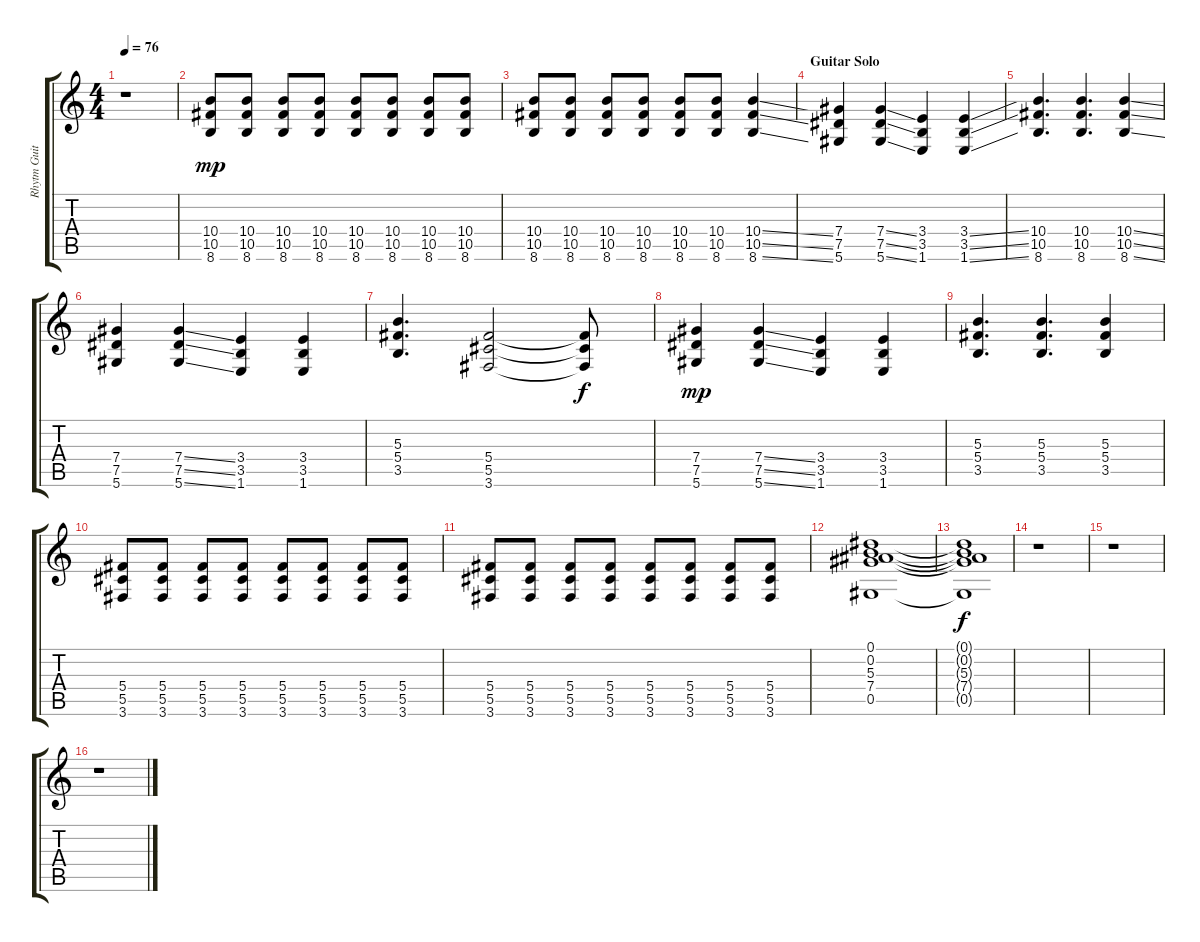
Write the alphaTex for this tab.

\track ("Rhytm Guitar" "Rhytm Guit") {instrument distortionguitar}
\staff {score tabs}
\tuning (Eb4 Bb3 Gb3 Db3 Ab2 Eb2) {hide}
\ts (4 4)
\tempo 76
\clef g2
\ks c
r.1{dy mp} |
(10.4 10.5 8.6).8 (10.4 10.5 8.6).8 (10.4 10.5 8.6).8 (10.4 10.5 8.6).8 (10.4 10.5 8.6).8 (10.4 10.5 8.6).8 (10.4 10.5 8.6).8 (10.4 10.5 8.6).8 |
(10.4 10.5 8.6).8 (10.4 10.5 8.6).8 (10.4 10.5 8.6).8 (10.4 10.5 8.6).8 (10.4 10.5 8.6).8 (10.4 10.5 8.6).8 (10.4{ss} 10.5{ss} 8.6{ss}).4 |
\section ("" "Guitar Solo")
(7.4 7.5 5.6).4 (7.4{ss} 7.5{ss} 5.6{ss}).4 (3.4 3.5 1.6).4 (3.4{ss} 3.5{ss} 1.6{ss}).4 |
(10.4 10.5 8.6).4{d} (10.4 10.5 8.6).4{d} (10.4{ss} 10.5{ss} 8.6{ss}).4 |
(7.4 7.5 5.6).4 (7.4{ss} 7.5{ss} 5.6{ss}).4 (3.4 3.5 1.6).4 (3.4 3.5 1.6).4 |
(5.3 5.4 3.5).4{d} (5.4 5.5 3.6).2 (5.4{t} 5.5{t} 3.6{t}).8{dy f} |
(7.4 7.5 5.6).4{dy mp} (7.4{ss} 7.5{ss} 5.6{ss}).4 (3.4 3.5 1.6).4 (3.4 3.5 1.6).4 |
(5.3 5.4 3.5).4{d} (5.3 5.4 3.5).4{d} (5.3 5.4 3.5).4 |
(5.4 5.5 3.6).8 (5.4 5.5 3.6).8 (5.4 5.5 3.6).8 (5.4 5.5 3.6).8 (5.4 5.5 3.6).8 (5.4 5.5 3.6).8 (5.4 5.5 3.6).8 (5.4 5.5 3.6).8 |
(5.4 5.5 3.6).8 (5.4 5.5 3.6).8 (5.4 5.5 3.6).8 (5.4 5.5 3.6).8 (5.4 5.5 3.6).8 (5.4 5.5 3.6).8 (5.4 5.5 3.6).8 (5.4 5.5 3.6).8 |
(0.1 0.2 5.3 7.4 0.5).1 |
(0.1{t} 0.2{t} 5.3{t} 7.4{t} 0.5{t}).1{dy f} |
r.1 |
r.1 |
r.1
